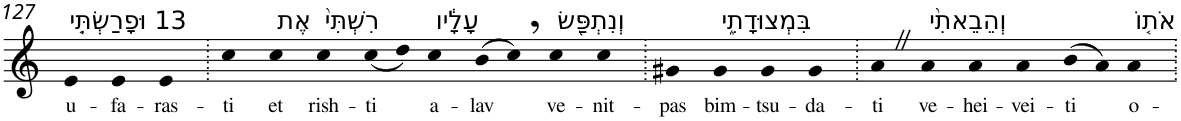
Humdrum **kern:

**kern	**text
*part1	*part1
*staff1	*staff1
*I"Piano	*
*I'Pno	*
!!LO:PB:g=z
*clefG2	*
*k[]	*
=127	=127
!LO:TX:a:t=13 וּפָרַשְׂתִּ֤י	!
!	!LO:LY:b
4e	u-
!	!LO:LY:b
4e	-fa-
!	!LO:LY:b
4e	-ras-
=128.	=128.
!	!LO:LY:b
4cc	-ti
!LO:TX:a:t=אֶת	!
!	!LO:LY:b
4cc	et
!LO:TX:a:t=רִשְׁתִּי֙	!
!	!LO:LY:b
4cc	rish-
!	!LO:LY:b
(<8cc	-ti
8dd)	.
!LO:TX:a:t=עָלָ֔יו	!
!	!LO:LY:b
4cc	a-
!	!LO:LY:b
(>8b	-lav
8cc,)	.
!LO:TX:a:t=וְנִתְפַּ֖שׂ	!
!	!LO:LY:b
4cc	ve-
!	!LO:LY:b
4cc	-nit-
=129.	=129.
!	!LO:LY:b
4g#X	-pas
!LO:TX:a:t=בִּמְצוּדָתִ֑י	!
!	!LO:LY:b
4g#	bim-
!	!LO:LY:b
4g#	-tsu-
!	!LO:LY:b
4g#	-da-
=130.	=130.
!	!LO:LY:b
4aZ	-ti
!LO:TX:a:t=וְהֵבֵאתִ֨י	!
!	!LO:LY:b
4a	ve-
!	!LO:LY:b
4a	-hei-
!	!LO:LY:b
4a	-vei-
!	!LO:LY:b
(>8b	-ti
8a)	.
!LO:TX:a:t=אֹת֤וֹ	!
!	!LO:LY:b
4a	o-
=.	=.
*-	*-
